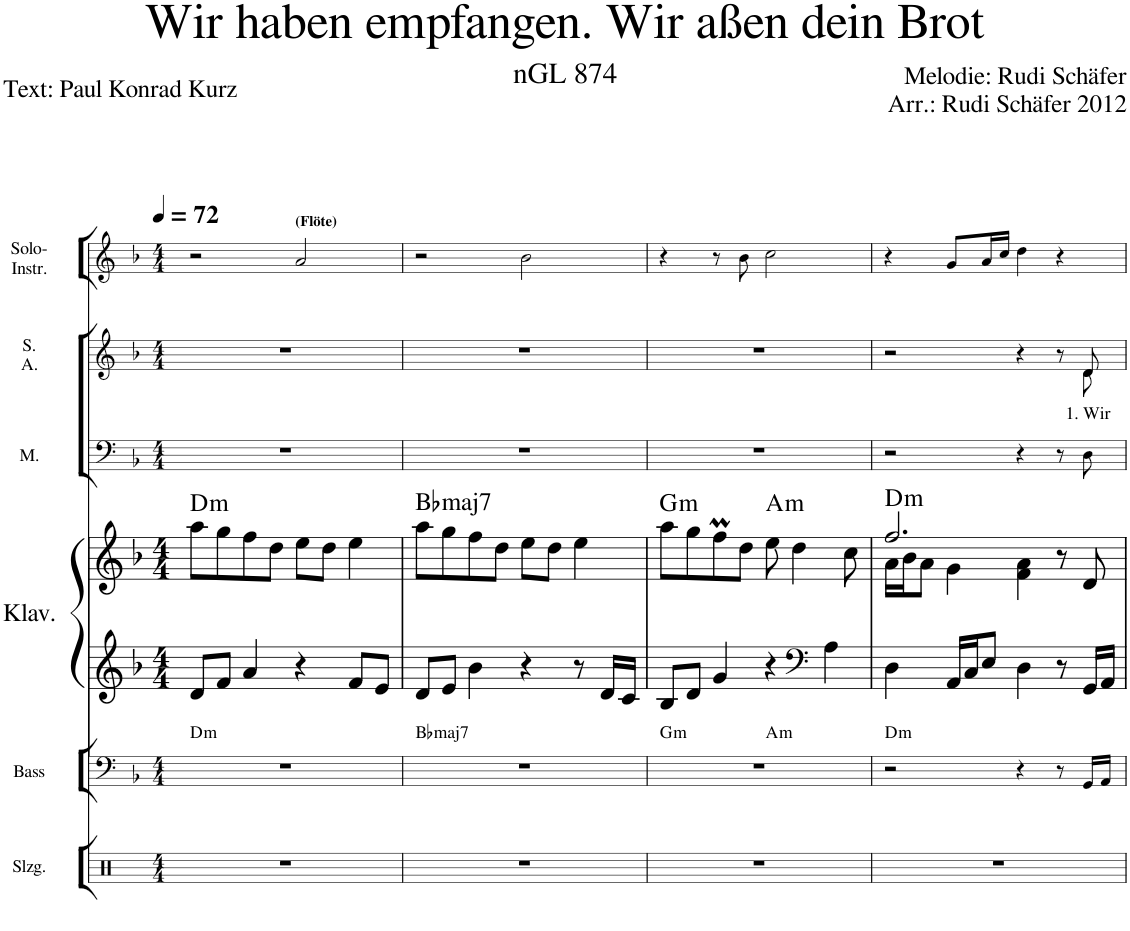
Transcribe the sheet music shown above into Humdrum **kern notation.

**kern	**kern	**harte	**kern	**kern	**harte	**kern	**kern	**text	**text	**kern
*part6	*part5	*part5	*part4	*part4	*part4	*part3	*part2	*part2	*part2	*part1
*staff7	*staff6	*	*staff5	*staff4	*	*staff3	*staff2	*staff2	*staff2	*staff1
*I"Slzg.	*I"Bass	*	*I"Klav.	*	*	*I"M.	*I"S. A.	*	*	*I"Solo- Instr.
*stria5	*stria5	*	*	*	*	*stria5	*stria5	*	*	*stria5
*clefX	*clefF4	*	*clefG2	*clefG2	*	*clefF4	*clefG2	*	*	*clefG2
*	*Trd7c12	*	*	*	*	*	*	*	*	*
*k[]	*k[b-]	*	*k[b-]	*k[b-]	*	*k[b-]	*k[b-]	*	*	*k[b-]
*M4/4	*M4/4	*	*M4/4	*M4/4	*	*M4/4	*M4/4	*	*	*M4/4
*MM72	*MM72	*	*MM72	*MM72	*	*MM72	*MM72	*	*	*MM72
=1	=1	=1	=1	=1	=1	=1	=1	=1	=1	=1
!	!	!LO:H:kt=m	!	!	!LO:H:kt=m	!	!	!	!	!
1r	1r	D:min	8d/L	8aa\L	D:min	1r	1r	.	.	2r
.	.	.	8f/J	8gg\	.	.	.	.	.	.
.	.	.	4a/	8ff\	.	.	.	.	.	.
.	.	.	.	8dd\J	.	.	.	.	.	.
!	!	!	!	!	!	!	!	!	!	!LO:TX:a:B:t=(Flöte)
.	.	.	4r	8ee\L	.	.	.	.	.	2a/
.	.	.	.	8dd\J	.	.	.	.	.	.
.	.	.	8f/L	4ee\	.	.	.	.	.	.
.	.	.	8e/J	.	.	.	.	.	.	.
=2	=2	=2	=2	=2	=2	=2	=2	=2	=2	=2
!	!	!LO:H:kt=maj7	!	!	!LO:H:kt=maj7	!	!	!	!	!
1r	1r	Bb:maj7	8d/L	8aa\L	Bb:maj7	1r	1r	.	.	2r
.	.	.	8e/J	8gg\	.	.	.	.	.	.
.	.	.	4b-\	8ff\	.	.	.	.	.	.
.	.	.	.	8dd\J	.	.	.	.	.	.
.	.	.	4r	8ee\L	.	.	.	.	.	2b-\
.	.	.	.	8dd\J	.	.	.	.	.	.
.	.	.	8r	4ee\	.	.	.	.	.	.
.	.	.	16d/LL	.	.	.	.	.	.	.
.	.	.	16c/JJ	.	.	.	.	.	.	.
=3	=3	=3	=3	=3	=3	=3	=3	=3	=3	=3
!	!	!LO:H:kt=m	!	!	!LO:H:kt=m	!	!	!	!	!
*	*^	*	*	*	*	*	*	*	*	*
1r	1r	2ryy	G:min	8B-/L	8aa\L	G:min	1r	1r	.	.	4r
.	.	.	.	8d/J	8gg\	.	.	.	.	.	.
.	.	.	.	4g/	8ffM\	.	.	.	.	.	8r
.	.	.	.	.	8dd\J	.	.	.	.	.	8b-\
!	!	!	!LO:H:kt=m	!	!	!LO:H:kt=m	!	!	!	!	!
.	.	2ryy	A:min	4r	8ee\	A:min	.	.	.	.	2cc\
.	.	.	.	.	4dd\	.	.	.	.	.	.
*	*	*	*	*clefF4	*	*	*	*	*	*	*
.	.	.	.	4A\	.	.	.	.	.	.	.
.	.	.	.	.	8cc\	.	.	.	.	.	.
=4	=4	=4	=4	=4	=4	=4	=4	=4	=4	=4	=4
*	*	*	*	*	*^	*	*	*^	*	*	*
!	!	!	!LO:H:kt=m	!	!	!	!LO:H:kt=m	!	!	!	!	!	!
*	*v	*v	*	*	*	*	*	*	*	*	*	*	*
1r	2r	D:min	4D\	2.ff/	16a\LL	D:min	2r	2r	2ryy	.	.	4r
.	.	.	.	.	16b-\J	.	.	.	.	.	.	.
.	.	.	.	.	8a\J	.	.	.	.	.	.	.
.	.	.	16AA/LL	.	4g\	.	.	.	.	.	.	8g/L
.	.	.	16C/J	.	.	.	.	.	.	.	.	.
.	.	.	8E/J	.	.	.	.	.	.	.	.	16a/L
.	.	.	.	.	.	.	.	.	.	.	.	16cc/JJ
.	4r	.	4D\	.	4f\ 4a\	.	4r	4r	4ryy	.	.	4dd\
.	8r	.	8r	8r	4ryy	.	8r	8r	8ryy	.	.	4r
!	!	!	!	!	!	!	!	!	!	!	!LO:LY:b	!
.	16GG/LL	.	16GG/LL	8d/	.	.	8D\	8d/	8d\	.	1. Wir	.
.	16AA/JJ	.	16AA/JJ	.	.	.	.	.	.	.	.	.
*	*	*	*	*v	*v	*	*	*v	*v	*	*	*
=	=	=	=	=	=	=	=	=	=	=
*-	*-	*-	*-	*-	*-	*-	*-	*-	*-	*-
